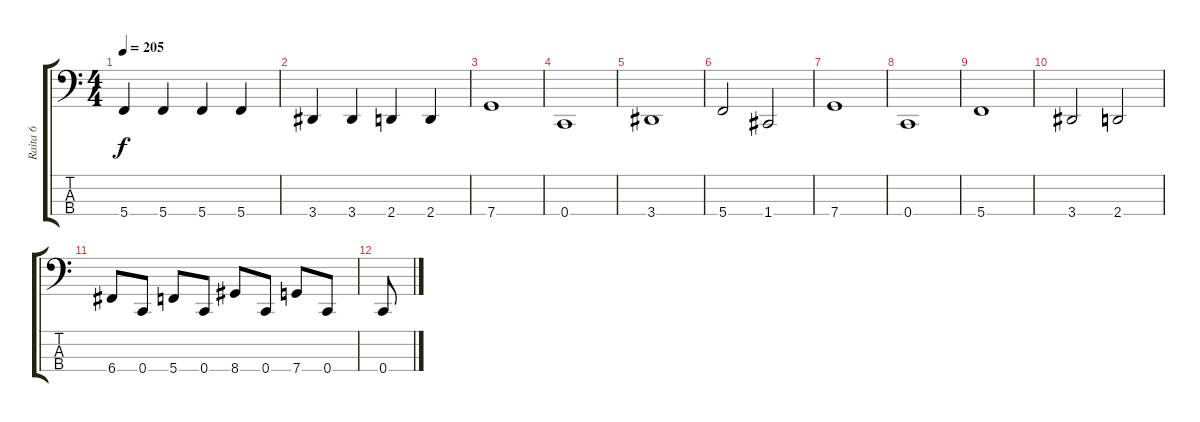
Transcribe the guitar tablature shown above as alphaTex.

\track ("Raita 6" "Raita 6") {instrument electricbasspick}
\staff {score tabs}
\tuning (F2 C2 G1 C1) {hide}
\ts (4 4)
\tempo 205
\clef f4
\ks c
5.4.4{dy f} 5.4.4 5.4.4 5.4.4 |
3.4.4 3.4.4 2.4.4 2.4.4 |
7.4.1 |
0.4.1 |
3.4.1 |
5.4.2 1.4.2 |
7.4.1 |
0.4.1 |
5.4.1 |
3.4.2 2.4.2 |
6.4.8 0.4.8 5.4.8 0.4.8 8.4.8 0.4.8 7.4.8 0.4.8 |
0.4.8
